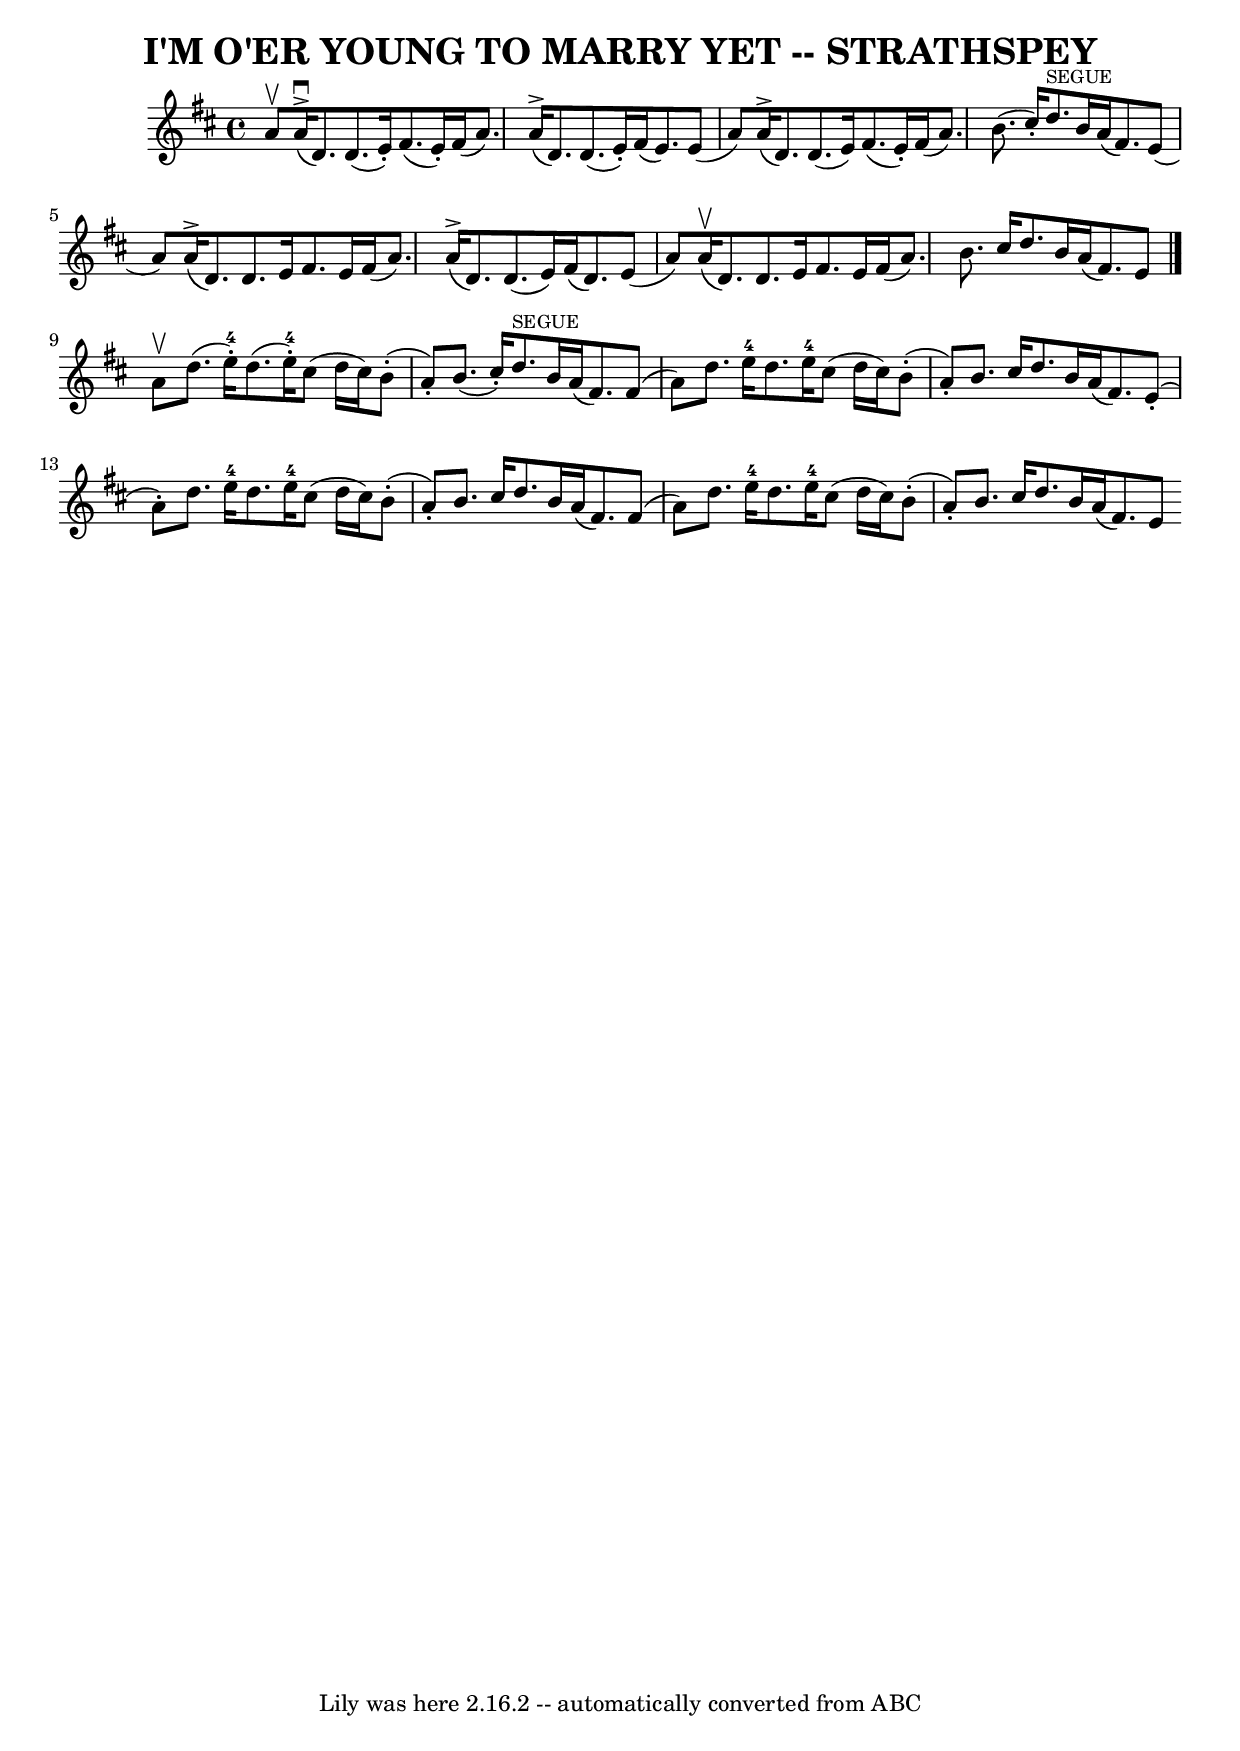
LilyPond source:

\version "2.16.2"
\include "Mammoth.ily"
\header {
  %% book = "Ryan's Mammoth Collection of Fiddle Tunes"
  crossRefNumber = "1"
  footnotes = ""
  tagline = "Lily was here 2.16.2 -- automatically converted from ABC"
  title = "I'M O'ER YOUNG TO MARRY YET -- STRATHSPEY"

}
voicedefault =  {


  \override Staff.TimeSignature #'style = #'C
  \time 4/4 
  \key d \major   a'8^\upbow        |
  a'16 (^\accent^\downbow d'8.) d'8. (e'16-.) fis'8. (e'16-.)      fis'16 (a'8.)    |
  a'16 (^\accent d'8.) d'8. (e'16-.) fis'16 (e'8.) e'8 (a'8)       |
  a'16 (^\accent      d'8.) d'8. (e'16) fis'8. (e'16-.) fis'16 (a'8.)     |
  b'8. (cis''16-.) d''8.^\segue b'16 a'16 (fis'8.) e'8 (a'8)   | |
  a'16 (^\accent d'8.)      d'8. e'16 fis'8. e'16 fis'16 (a'8.)    |
  a'16 (^\accent d'8.) d'8. (e'16) fis'16 (d'8.) e'8 (a'8)       |
  a'16 (^\upbow d'8.) d'8. e'16 fis'8. e'16    fis'16 (a'8.)    |
  b'8. cis''16 d''8. b'16 a'16 (   fis'8.) e'8    \bar "|." a'8^\upbow        |
  d''8. (e''16-4-.) d''8. (e''16-4-.) cis''8 (d''16 cis''16) b'8 (-. a'8-.)   |
  b'8. (cis''16-.) d''8.^\segue b'16       a'16 (fis'8.) fis'8 (a'8)        |
  d''8. e''16-4      d''8. e''16-4 cis''8 (d''16 cis''16) b'8 (-. a'8-.)     |
  b'8. cis''16 d''8. b'16 a'16 (fis'8.) e'8 (-.     a'8-.)   |  |
  d''8. e''16-4 d''8. e''16-4     cis''8 (d''16 cis''16) b'8 (-. a'8-.)    |
  b'8.       cis''16 d''8. b'16 a'16 (fis'8.) fis'8 (a'8)         |
  d''8. e''16-4 d''8. e''16-4 cis''8 (d''16       cis''16) b'8 (-. a'8-.)    |
  b'8. cis''16 d''8.       b'16 a'16 (fis'8.) e'8      \bar " |."   

}

\score{
  <<

    \context Staff="default"
    {
      \voicedefault 
      
    }

  >>
  \layout {
    
  }
  \midi {
  }

}
